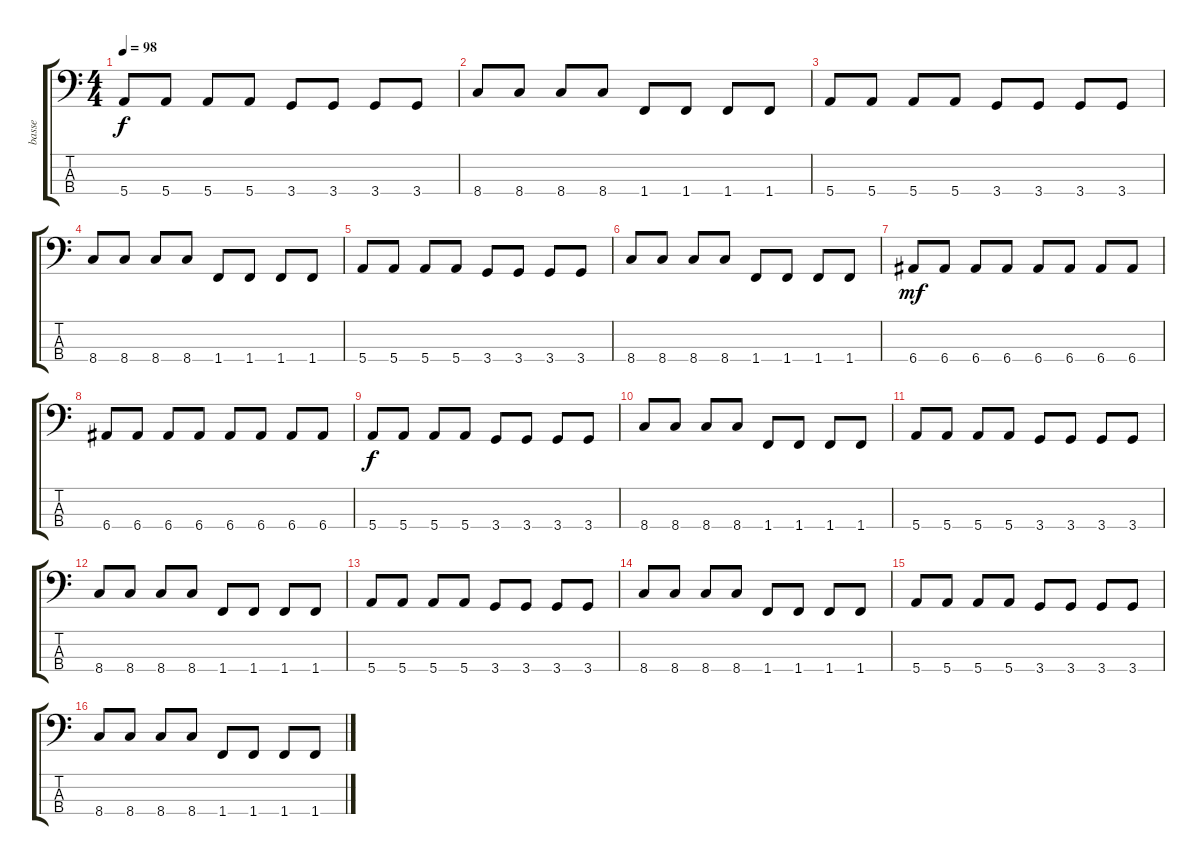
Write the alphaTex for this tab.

\track ("basse" "basse") {instrument synthbass2}
\staff {score tabs}
\tuning (G2 D2 A1 E1) {hide}
\ts (4 4)
\tempo 98
\clef f4
\ks c
5.4.8{dy f} 5.4.8 5.4.8 5.4.8 3.4.8 3.4.8 3.4.8 3.4.8 |
8.4.8 8.4.8 8.4.8 8.4.8 1.4.8 1.4.8 1.4.8 1.4.8 |
5.4.8 5.4.8 5.4.8 5.4.8 3.4.8 3.4.8 3.4.8 3.4.8 |
8.4.8 8.4.8 8.4.8 8.4.8 1.4.8 1.4.8 1.4.8 1.4.8 |
5.4.8 5.4.8 5.4.8 5.4.8 3.4.8 3.4.8 3.4.8 3.4.8 |
8.4.8 8.4.8 8.4.8 8.4.8 1.4.8 1.4.8 1.4.8 1.4.8 |
6.4.8{dy mf} 6.4.8 6.4.8 6.4.8 6.4.8 6.4.8 6.4.8 6.4.8 |
6.4.8 6.4.8 6.4.8 6.4.8 6.4.8 6.4.8 6.4.8 6.4.8 |
5.4.8{dy f} 5.4.8 5.4.8 5.4.8 3.4.8 3.4.8 3.4.8 3.4.8 |
8.4.8 8.4.8 8.4.8 8.4.8 1.4.8 1.4.8 1.4.8 1.4.8 |
5.4.8 5.4.8 5.4.8 5.4.8 3.4.8 3.4.8 3.4.8 3.4.8 |
8.4.8 8.4.8 8.4.8 8.4.8 1.4.8 1.4.8 1.4.8 1.4.8 |
5.4.8 5.4.8 5.4.8 5.4.8 3.4.8 3.4.8 3.4.8 3.4.8 |
8.4.8 8.4.8 8.4.8 8.4.8 1.4.8 1.4.8 1.4.8 1.4.8 |
5.4.8 5.4.8 5.4.8 5.4.8 3.4.8 3.4.8 3.4.8 3.4.8 |
8.4.8 8.4.8 8.4.8 8.4.8 1.4.8 1.4.8 1.4.8 1.4.8
